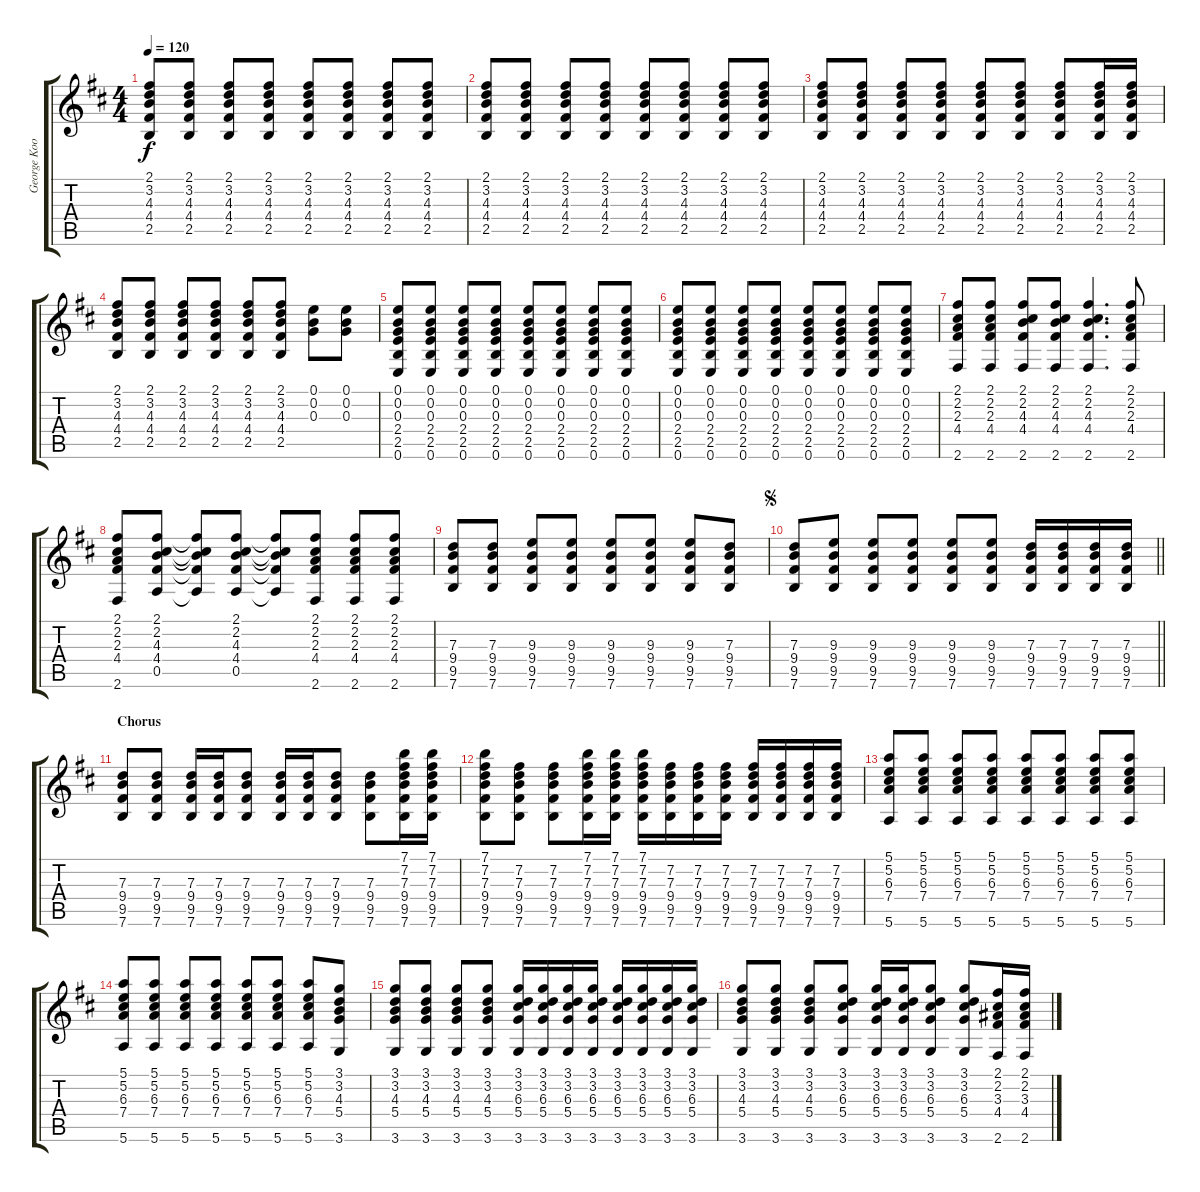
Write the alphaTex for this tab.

\track ("George Kooymans - Gtr.1" "George Koo") {instrument acousticguitarsteel}
\staff {score tabs}
\tuning (E4 B3 G3 D3 A2 E2) {hide}
\ts (4 4)
\tempo 120
\clef g2
\ks d
(2.1 3.2 4.3 4.4 2.5).8{dy f} (2.1 3.2 4.3 4.4 2.5).8 (2.1 3.2 4.3 4.4 2.5).8 (2.1 3.2 4.3 4.4 2.5).8 (2.1 3.2 4.3 4.4 2.5).8 (2.1 3.2 4.3 4.4 2.5).8 (2.1 3.2 4.3 4.4 2.5).8 (2.1 3.2 4.3 4.4 2.5).8 |
(2.1 3.2 4.3 4.4 2.5).8 (2.1 3.2 4.3 4.4 2.5).8 (2.1 3.2 4.3 4.4 2.5).8 (2.1 3.2 4.3 4.4 2.5).8 (2.1 3.2 4.3 4.4 2.5).8 (2.1 3.2 4.3 4.4 2.5).8 (2.1 3.2 4.3 4.4 2.5).8 (2.1 3.2 4.3 4.4 2.5).8 |
(2.1 3.2 4.3 4.4 2.5).8 (2.1 3.2 4.3 4.4 2.5).8 (2.1 3.2 4.3 4.4 2.5).8 (2.1 3.2 4.3 4.4 2.5).8 (2.1 3.2 4.3 4.4 2.5).8 (2.1 3.2 4.3 4.4 2.5).8 (2.1 3.2 4.3 4.4 2.5).8 (2.1 3.2 4.3 4.4 2.5).16 (2.1 3.2 4.3 4.4 2.5).16 |
(2.1 3.2 4.3 4.4 2.5).8 (2.1 3.2 4.3 4.4 2.5).8 (2.1 3.2 4.3 4.4 2.5).8 (2.1 3.2 4.3 4.4 2.5).8 (2.1 3.2 4.3 4.4 2.5).8 (2.1 3.2 4.3 4.4 2.5).8 (0.1 0.2 0.3).8 (0.1 0.2 0.3).8 |
(0.1 0.2 0.3 2.4 2.5 0.6).8 (0.1 0.2 0.3 2.4 2.5 0.6).8 (0.1 0.2 0.3 2.4 2.5 0.6).8 (0.1 0.2 0.3 2.4 2.5 0.6).8 (0.1 0.2 0.3 2.4 2.5 0.6).8 (0.1 0.2 0.3 2.4 2.5 0.6).8 (0.1 0.2 0.3 2.4 2.5 0.6).8 (0.1 0.2 0.3 2.4 2.5 0.6).8 |
(0.1 0.2 0.3 2.4 2.5 0.6).8 (0.1 0.2 0.3 2.4 2.5 0.6).8 (0.1 0.2 0.3 2.4 2.5 0.6).8 (0.1 0.2 0.3 2.4 2.5 0.6).8 (0.1 0.2 0.3 2.4 2.5 0.6).8 (0.1 0.2 0.3 2.4 2.5 0.6).8 (0.1 0.2 0.3 2.4 2.5 0.6).8 (0.1 0.2 0.3 2.4 2.5 0.6).8 |
(2.1 2.2 2.3 4.4 2.6).8 (2.1 2.2 2.3 4.4 2.6).8 (2.1 2.2 4.3 4.4 2.6).8 (2.1 2.2 4.3 4.4 2.6).8 (2.1 2.2 4.3 4.4 2.6).4{d} (2.1 2.2 2.3 4.4 2.6).8 |
(2.1 2.2 2.3 4.4 2.6).8 (2.1 2.2 4.3 4.4 0.5).8 (2.1{t} 2.2{t} 4.3{t} 4.4{t} 0.5{t}).8 (2.1 2.2 4.3 4.4 0.5).8 (2.1{t} 2.2{t} 4.3{t} 4.4{t} 0.5{t}).8 (2.1 2.2 2.3 4.4 2.6).8 (2.1 2.2 2.3 4.4 2.6).8 (2.1 2.2 2.3 4.4 2.6).8 |
(7.3 9.4 9.5 7.6).8 (7.3 9.4 9.5 7.6).8 (9.3 9.4 9.5 7.6).8 (9.3 9.4 9.5 7.6).8 (9.3 9.4 9.5 7.6).8 (9.3 9.4 9.5 7.6).8 (9.3 9.4 9.5 7.6).8 (7.3 9.4 9.5 7.6).8 |
\jump segno
\barLineRight lightlight
(7.3 9.4 9.5 7.6).8 (9.3 9.4 9.5 7.6).8 (9.3 9.4 9.5 7.6).8 (9.3 9.4 9.5 7.6).8 (9.3 9.4 9.5 7.6).8 (9.3 9.4 9.5 7.6).8 (7.3 9.4 9.5 7.6).16 (7.3 9.4 9.5 7.6).16 (7.3 9.4 9.5 7.6).16 (7.3 9.4 9.5 7.6).16 |
\section ("" "Chorus")
(7.3 9.4 9.5 7.6).8 (7.3 9.4 9.5 7.6).8 (7.3 9.4 9.5 7.6).16 (7.3 9.4 9.5 7.6).16 (7.3 9.4 9.5 7.6).8 (7.3 9.4 9.5 7.6).16 (7.3 9.4 9.5 7.6).16 (7.3 9.4 9.5 7.6).8 (7.3 9.4 9.5 7.6).8 (7.1 7.2 7.3 9.4 9.5 7.6).16 (7.1 7.2 7.3 9.4 9.5 7.6).16 |
(7.1 7.2 7.3 9.4 9.5 7.6).8 (7.2 7.3 9.4 9.5 7.6).8 (7.2 7.3 9.4 9.5 7.6).8 (7.1 7.2 7.3 9.4 9.5 7.6).16 (7.1 7.2 7.3 9.4 9.5 7.6).16 (7.1 7.2 7.3 9.4 9.5 7.6).16 (7.2 7.3 9.4 9.5 7.6).16 (7.2 7.3 9.4 9.5 7.6).16 (7.2 7.3 9.4 9.5 7.6).16 (7.2 7.3 9.4 9.5 7.6).16 (7.2 7.3 9.4 9.5 7.6).16 (7.2 7.3 9.4 9.5 7.6).16 (7.2 7.3 9.4 9.5 7.6).16 |
(5.1 5.2 6.3 7.4 5.6).8 (5.1 5.2 6.3 7.4 5.6).8 (5.1 5.2 6.3 7.4 5.6).8 (5.1 5.2 6.3 7.4 5.6).8 (5.1 5.2 6.3 7.4 5.6).8 (5.1 5.2 6.3 7.4 5.6).8 (5.1 5.2 6.3 7.4 5.6).8 (5.1 5.2 6.3 7.4 5.6).8 |
(5.1 5.2 6.3 7.4 5.6).8 (5.1 5.2 6.3 7.4 5.6).8 (5.1 5.2 6.3 7.4 5.6).8 (5.1 5.2 6.3 7.4 5.6).8 (5.1 5.2 6.3 7.4 5.6).8 (5.1 5.2 6.3 7.4 5.6).8 (5.1 5.2 6.3 7.4 5.6).8 (3.1 3.2 4.3 5.4 3.6).8 |
(3.1 3.2 4.3 5.4 3.6).8 (3.1 3.2 4.3 5.4 3.6).8 (3.1 3.2 4.3 5.4 3.6).8 (3.1 3.2 4.3 5.4 3.6).8 (3.1 3.2 6.3 5.4 3.6).16 (3.1 3.2 6.3 5.4 3.6).16 (3.1 3.2 6.3 5.4 3.6).16 (3.1 3.2 6.3 5.4 3.6).16 (3.1 3.2 6.3 5.4 3.6).16 (3.1 3.2 6.3 5.4 3.6).16 (3.1 3.2 6.3 5.4 3.6).16 (3.1 3.2 6.3 5.4 3.6).16 |
(3.1 3.2 4.3 5.4 3.6).8 (3.1 3.2 4.3 5.4 3.6).8 (3.1 3.2 4.3 5.4 3.6).8 (3.1 3.2 6.3 5.4 3.6).8 (3.1 3.2 6.3 5.4 3.6).16 (3.1 3.2 6.3 5.4 3.6).16 (3.1 3.2 6.3 5.4 3.6).8 (3.1 3.2 6.3 5.4 3.6).8 (2.1 2.2 3.3 4.4 2.6).16 (2.1 2.2 3.3 4.4 2.6).16
